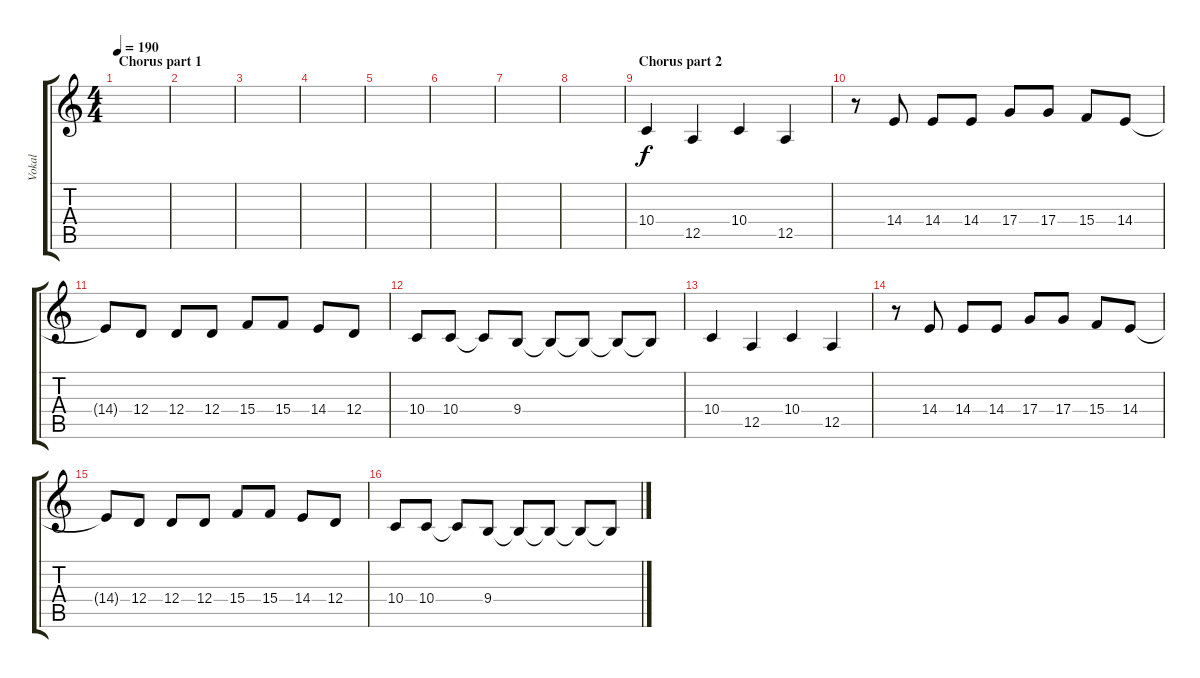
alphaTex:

\track ("Vokal" "Vokal") {instrument lead2sawtooth}
\staff {score tabs}
\tuning (E4 B3 G3 D3 A2 E2) {hide}
\ts (4 4)
\section ("" "Chorus part 1")
\tempo 190
\clef g2
\ks c
|
|
|
|
|
|
|
|
\section ("" "Chorus part 2")
10.4.4 12.5.4 10.4.4 12.5.4 |
r.8 14.4.8 14.4.8 14.4.8 17.4.8 17.4.8 15.4.8 14.4.8 |
14.4{t}.8 12.4.8 12.4.8 12.4.8 15.4.8 15.4.8 14.4.8 12.4.8 |
10.4.8 10.4.8 10.4{t}.8 9.4.8 9.4{t}.8 9.4{t}.8 9.4{t}.8 9.4{t}.8 |
10.4.4 12.5.4 10.4.4 12.5.4 |
r.8 14.4.8 14.4.8 14.4.8 17.4.8 17.4.8 15.4.8 14.4.8 |
14.4{t}.8 12.4.8 12.4.8 12.4.8 15.4.8 15.4.8 14.4.8 12.4.8 |
10.4.8 10.4.8 10.4{t}.8 9.4.8 9.4{t}.8 9.4{t}.8 9.4{t}.8 9.4{t}.8
